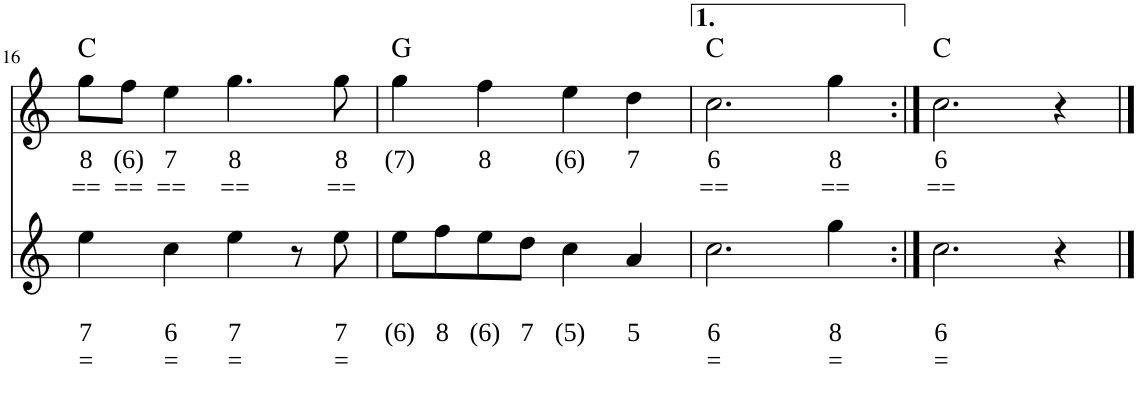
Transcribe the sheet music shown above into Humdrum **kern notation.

**kern	**text	**text	**text	**kern	**text	**text	**harte
*part2	*part2	*part2	*part2	*part1	*part1	*part1	*part1
*staff2	*staff2	*staff2	*staff2	*staff1	*staff1	*staff1	*
*I"Stem	*	*	*	*I"Stem	*	*	*
!!LO:PB:g=z
*clefG2	*	*	*	*clefG2	*	*	*
*k[]	*	*	*	*k[]	*	*	*
*M4/4	*	*	*	*M4/4	*	*	*
=16	=16	=16	=16	=16	=16	=16	=16
!	!	!LO:LY:b	!LO:LY:b	!	!LO:LY:b	!LO:LY:b	!LO:H:kt=N.C.
4ee\	.	7	=	8gg\L	8	==	N
!	!	!	!	!	!LO:LY:b	!LO:LY:b	!
.	.	.	.	8ff\J	(6)	==	.
!	!	!LO:LY:b	!LO:LY:b	!	!LO:LY:b	!LO:LY:b	!
4cc\	.	6	=	4ee\	7	==	.
!	!	!LO:LY:b	!LO:LY:b	!	!LO:LY:b	!LO:LY:b	!
4ee\	.	7	=	4.gg\	8	==	.
8r	.	.	.	.	.	.	.
!	!	!LO:LY:b	!LO:LY:b	!	!LO:LY:b	!LO:LY:b	!
8ee\	.	7	=	8gg\	8	==	.
=17	=17	=17	=17	=17	=17	=17	=17
!	!	!LO:LY:b	!	!	!LO:LY:b	!	!LO:H:kt=N.C.
8ee\L	.	(6)	.	4gg\	(7)	.	N
!	!	!LO:LY:b	!	!	!	!	!
8ff\	.	8	.	.	.	.	.
!	!	!LO:LY:b	!	!	!LO:LY:b	!	!
8ee\	.	(6)	.	4ff\	8	.	.
!	!	!LO:LY:b	!	!	!	!	!
8dd\J	.	7	.	.	.	.	.
!	!	!LO:LY:b	!	!	!LO:LY:b	!	!
4cc\	.	(5)	.	4ee\	(6)	.	.
!	!	!LO:LY:b	!	!	!LO:LY:b	!	!
4a/	.	5	.	4dd\	7	.	.
=18	=18	=18	=18	=18	=18	=18	=18
!	!	!LO:LY:b	!LO:LY:b	!	!LO:LY:b	!LO:LY:b	!LO:H:kt=N.C.
2.cc\	.	6	=	2.cc\	6	==	N
!	!	!LO:LY:b	!LO:LY:b	!	!LO:LY:b	!LO:LY:b	!
4gg\	.	8	=	4gg\	8	==	.
=19:|!	=19:|!	=19:|!	=19:|!	=19:|!	=19:|!	=19:|!	=19:|!
!	!	!LO:LY:b	!LO:LY:b	!	!LO:LY:b	!LO:LY:b	!LO:H:kt=N.C.
2.cc\	.	6	=	2.cc\	6	==	N
4r	.	.	.	4r	.	.	.
==	==	==	==	==	==	==	==
*-	*-	*-	*-	*-	*-	*-	*-
